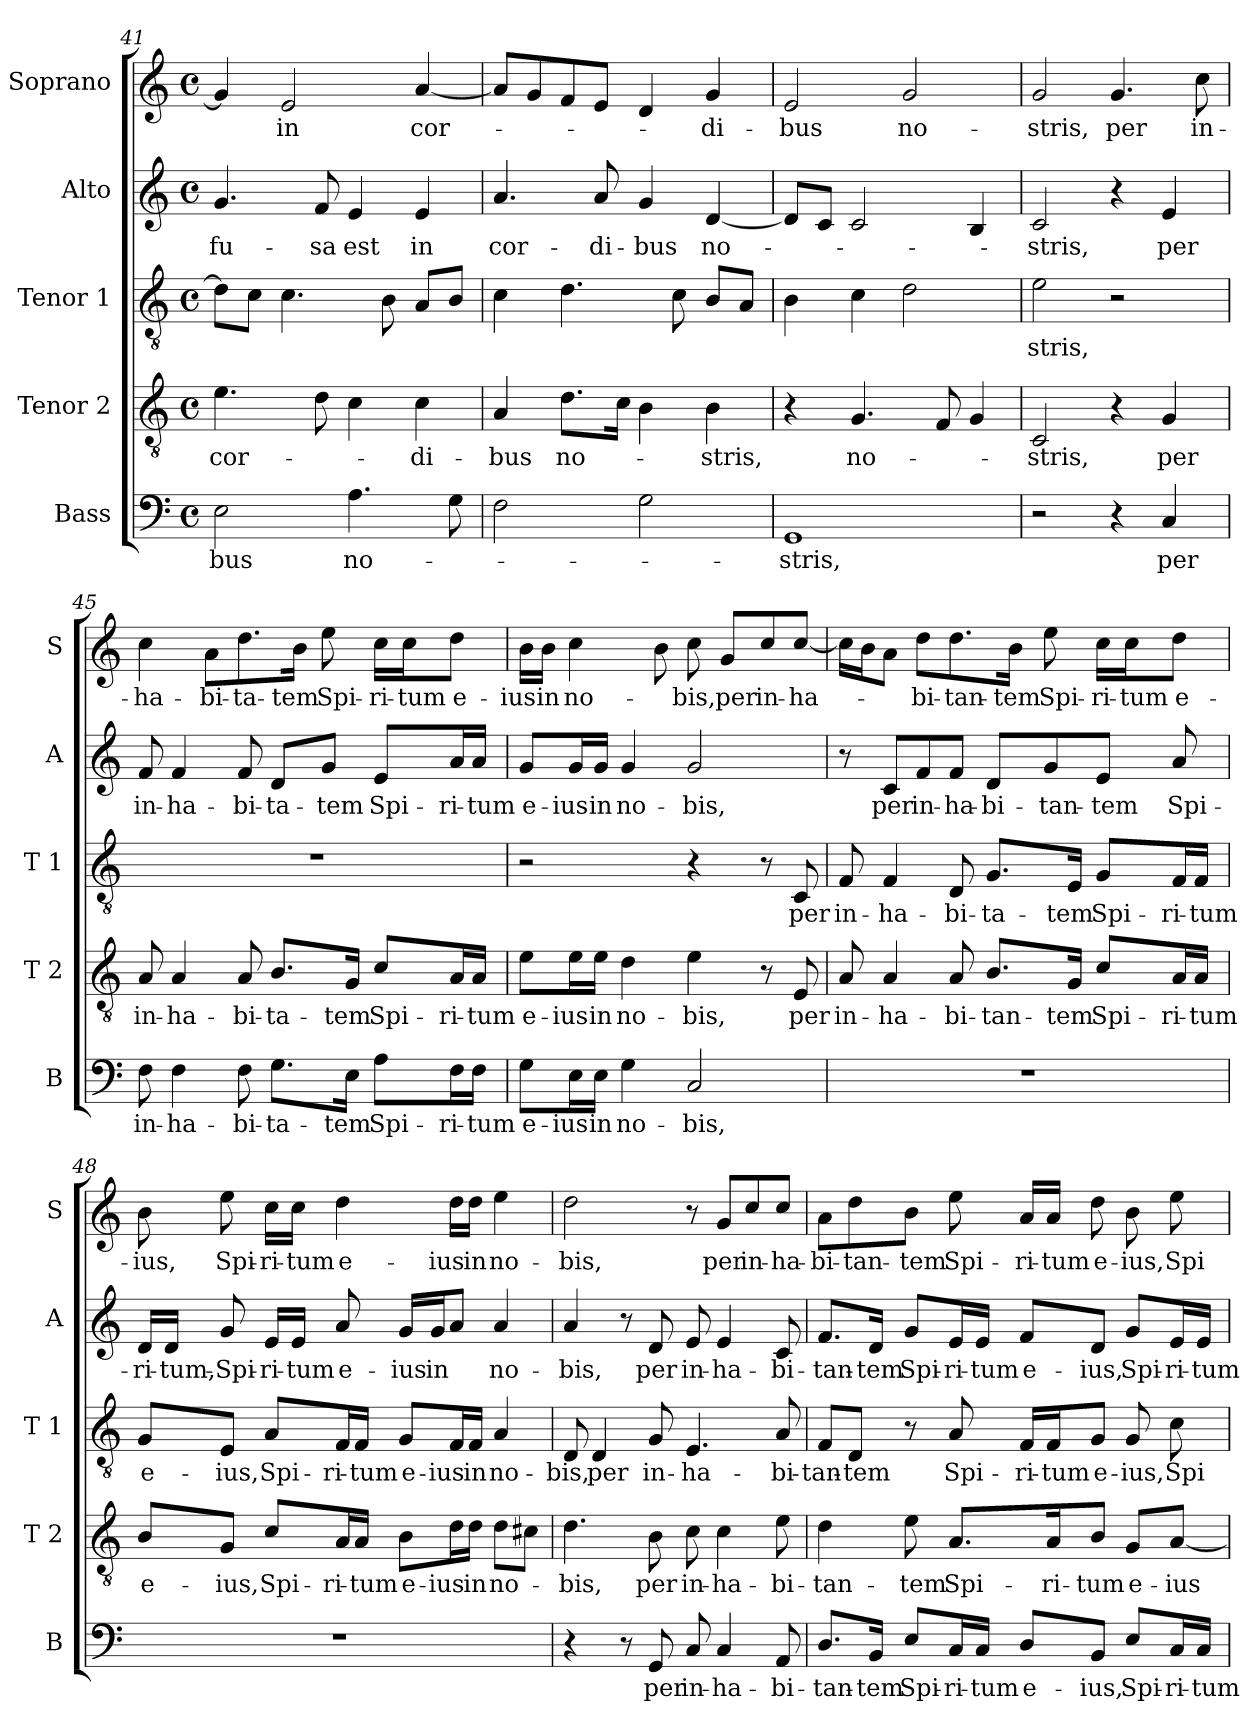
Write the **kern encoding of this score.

**kern	**text	**kern	**text	**kern	**text	**kern	**text	**kern	**text
*part5	*part5	*part4	*part4	*part3	*part3	*part2	*part2	*part1	*part1
*staff5	*staff5	*staff4	*staff4	*staff3	*staff3	*staff2	*staff2	*staff1	*staff1
*I"Bass	*	*I"Tenor 2	*	*I"Tenor 1	*	*I"Alto	*	*I"Soprano	*
*I'B	*	*I'T 2	*	*I'T 1	*	*I'A	*	*I'S	*
*clefF4	*	*clefGv2	*	*clefGv2	*	*clefG2	*	*clefG2	*
*k[]	*	*k[]	*	*k[]	*	*k[]	*	*k[]	*
*C:	*	*C:	*	*C:	*	*C:	*	*C:	*
*M4/4	*	*M4/4	*	*M4/4	*	*M4/4	*	*M4/4	*
*met(c)	*	*met(c)	*	*met(c)	*	*met(c)	*	*met(c)	*
=41	=41	=41	=41	=41	=41	=41	=41	=41	=41
2E\	-bus	4.e\	cor-	8d\L]	.	4.g/	-fu-	4g/]	.
.	.	.	.	8c\J	.	.	.	.	.
.	.	.	.	4.c\	.	.	.	2e/	in
.	.	8d\	.	.	.	8f/	-sa	.	.
4.A\	no-	4c\	.	.	.	4e/	est	.	.
.	.	.	.	8B\	.	.	.	.	.
.	.	4c\	-di-	8A/L	.	4e/	in	[4a/	cor-
8G\	.	.	.	8B/J	.	.	.	.	.
!!LO:PB:g=z
=42	=42	=42	=42	=42	=42	=42	=42	=42	=42
2F\	.	4A/	-bus	4c\	.	4.a/	cor-	8a/L]	.
.	.	.	.	.	.	.	.	8g/	.
.	.	8.d\L	no-	4.d\	.	.	.	8f/	.
.	.	.	.	.	.	8a/	-di-	8e/J	.
.	.	16c\Jk	.	.	.	.	.	.	.
2G\	.	4B\	.	.	.	4g/	-bus	4d/	.
.	.	.	.	8c\	.	.	.	.	.
.	.	4B\	-stris,	8B/L	.	[4d/	no-	4g/	-di-
.	.	.	.	8A/J	.	.	.	.	.
=43	=43	=43	=43	=43	=43	=43	=43	=43	=43
1GG	-stris,	4r	.	4B\	.	8d/L]	.	2e/	-bus
.	.	.	.	.	.	8c/J	.	.	.
.	.	4.G/	no-	4c\	.	2c/	.	.	.
.	.	.	.	2d\	.	.	.	2g/	no-
.	.	8F/	.	.	.	.	.	.	.
.	.	4G/	.	.	.	4B/	.	.	.
=44	=44	=44	=44	=44	=44	=44	=44	=44	=44
2r	.	2C/	-stris,	2e\	-stris,	2c/	-stris,	2g/	-stris,
4r	.	4r	.	2r	.	4r	.	4.g/	per
4C/	per	4G/	per	.	.	4e/	per	.	.
.	.	.	.	.	.	.	.	8cc\	in-
=45	=45	=45	=45	=45	=45	=45	=45	=45	=45
8F\	in-	8A/	in-	1r	.	8f/	in-	4cc\	-ha-
4F\	-ha-	4A/	-ha-	.	.	4f/	-ha-	.	.
.	.	.	.	.	.	.	.	8a\L	-bi-
8F\	-bi-	8A/	-bi-	.	.	8f/	-bi-	8.dd\	-ta-
8.G\L	-ta-	8.B/L	-ta-	.	.	8d/L	-ta-	.	.
.	.	.	.	.	.	.	.	16b\Jk	-tem
.	.	.	.	.	.	8g/J	-tem	8ee\	Spi-
16E\Jk	-tem	16G/Jk	-tem	.	.	.	.	.	.
8A\L	Spi-	8c/L	Spi-	.	.	8e/L	Spi-	16cc\LL	-ri-
.	.	.	.	.	.	.	.	16cc\J	-tum
16F\L	-ri-	16A/L	-ri-	.	.	16a/L	-ri-	8dd\J	e-
16F\JJ	-tum	16A/JJ	-tum	.	.	16a/JJ	-tum	.	.
!!LO:LB:g=z
=46	=46	=46	=46	=46	=46	=46	=46	=46	=46
8G\L	e-	8e\L	e-	2r	.	8g/L	e-	16b\LL	-ius
.	.	.	.	.	.	.	.	16b\JJ	in
16E\L	-ius	16e\L	-ius	.	.	16g/L	-ius	4cc\	no-
16E\JJ	in	16e\JJ	in	.	.	16g/JJ	in	.	.
4G\	no-	4d\	no-	.	.	4g/	no-	.	.
.	.	.	.	.	.	.	.	8b\	.
2C/	-bis,	4e\	-bis,	4r	.	2g/	-bis,	8cc\	-bis,
.	.	.	.	.	.	.	.	8g/L	per
.	.	8r	.	8r	.	.	.	8cc/	in-
.	.	8E/	per	8C/	per	.	.	[8cc/J	-ha-
=47	=47	=47	=47	=47	=47	=47	=47	=47	=47
1r	.	8A/	in-	8F/	in-	8r	.	16cc\LL]	.
.	.	.	.	.	.	.	.	16b\J	.
.	.	4A/	-ha-	4F/	-ha-	8c/L	per	8a\J	.
.	.	.	.	.	.	8f/	in-	8dd\L	-bi-
.	.	8A/	-bi-	8D/	-bi-	8f/J	-ha-	8.dd\	-tan-
.	.	8.B/L	-tan-	8.G/L	-ta-	8d/L	-bi-	.	.
.	.	.	.	.	.	.	.	16b\Jk	-tem
.	.	.	.	.	.	8g/	-tan-	8ee\	Spi-
.	.	16G/Jk	-tem	16E/Jk	-tem	.	.	.	.
.	.	8c/L	Spi-	8G/L	Spi-	8e/J	-tem	16cc\LL	-ri-
.	.	.	.	.	.	.	.	16cc\J	-tum
.	.	16A/L	-ri-	16F/L	-ri-	8a/	Spi-	8dd\J	e-
.	.	16A/JJ	-tum	16F/JJ	-tum	.	.	.	.
!!LO:PB:g=z
=48	=48	=48	=48	=48	=48	=48	=48	=48	=48
1r	.	8B/L	e-	8G/L	e-	16d/LL	-ri-	8b\	-ius,
.	.	.	.	.	.	16d/JJ	-tum,-	.	.
.	.	8G/J	-ius,	8E/J	-ius,	8g/	-Spi-	8ee\	Spi-
.	.	8c/L	Spi-	8A/L	Spi-	16e/LL	-ri-	16cc\LL	-ri-
.	.	.	.	.	.	16e/JJ	-tum	16cc\JJ	-tum
.	.	16A/L	-ri-	16F/L	-ri-	8a/	e-	4dd\	e-
.	.	16A/JJ	-tum	16F/JJ	-tum	.	.	.	.
.	.	8B\L	e-	8G/L	e-	16g/LL	-ius	.	.
.	.	.	.	.	.	16g/J	in	.	.
.	.	16d\L	-ius	16F/L	-ius	8a/J	.	16dd\LL	-ius
.	.	16d\JJ	in	16F/JJ	in	.	.	16dd\JJ	in
.	.	8d\L	no-	4A/	no-	4a/	no-	4ee\	no-
.	.	8c#X\J	.	.	.	.	.	.	.
=49	=49	=49	=49	=49	=49	=49	=49	=49	=49
4r	.	4.d\	-bis,	8D/	-bis,	4a/	-bis,	2dd\	-bis,
.	.	.	.	4D/	per	.	.	.	.
8r	.	.	.	.	.	8r	.	.	.
8GG/	per	8B\	per	8G/	in-	8d/	per	.	.
8C/	in-	8c\	in-	4.E/	-ha-	8e/	in-	8r	.
4C/	-ha-	4c\	-ha-	.	.	4e/	-ha-	8g/L	per
.	.	.	.	.	.	.	.	8cc/	in-
8AA/	-bi-	8e\	-bi-	8A/	-bi-	8c/	-bi-	8cc/J	-ha-
!!LO:LB:g=z
=50	=50	=50	=50	=50	=50	=50	=50	=50	=50
8.D/L	-tan-	4d\	-tan-	8F/L	-tan-	8.f/L	-tan-	8a\L	-bi-
.	.	.	.	8D/J	-tem	.	.	8dd\	-tan-
16BB/Jk	-tem	.	.	.	.	16d/Jk	-tem	.	.
8E/L	Spi-	8e\	-tem	8r	.	8g/L	Spi-	8b\J	-tem
16C/L	-ri-	8.A/L	Spi-	8A/	Spi-	16e/L	-ri-	8ee\	Spi-
16C/JJ	-tum	.	.	.	.	16e/JJ	-tum	.	.
8D/L	e-	.	.	16F/LL	-ri-	8f/L	e-	16a/LL	-ri-
.	.	16A/k	-ri-	16F/J	-tum	.	.	16a/JJ	-tum
8BB/J	-ius,	8B/J	-tum	8G/J	e-	8d/J	-ius,	8dd\	e-
8E/L	Spi-	8G/L	e-	8G/	-ius,	8g/L	Spi-	8b\	-ius,
16C/L	-ri-	[8A/J	-ius	8c\	Spi-	16e/L	-ri-	8ee\	Spi-
16C/JJ	-tum	.	.	.	.	16e/JJ	-tum	.	.
=	=	=	=	=	=	=	=	=	=
*-	*-	*-	*-	*-	*-	*-	*-	*-	*-
